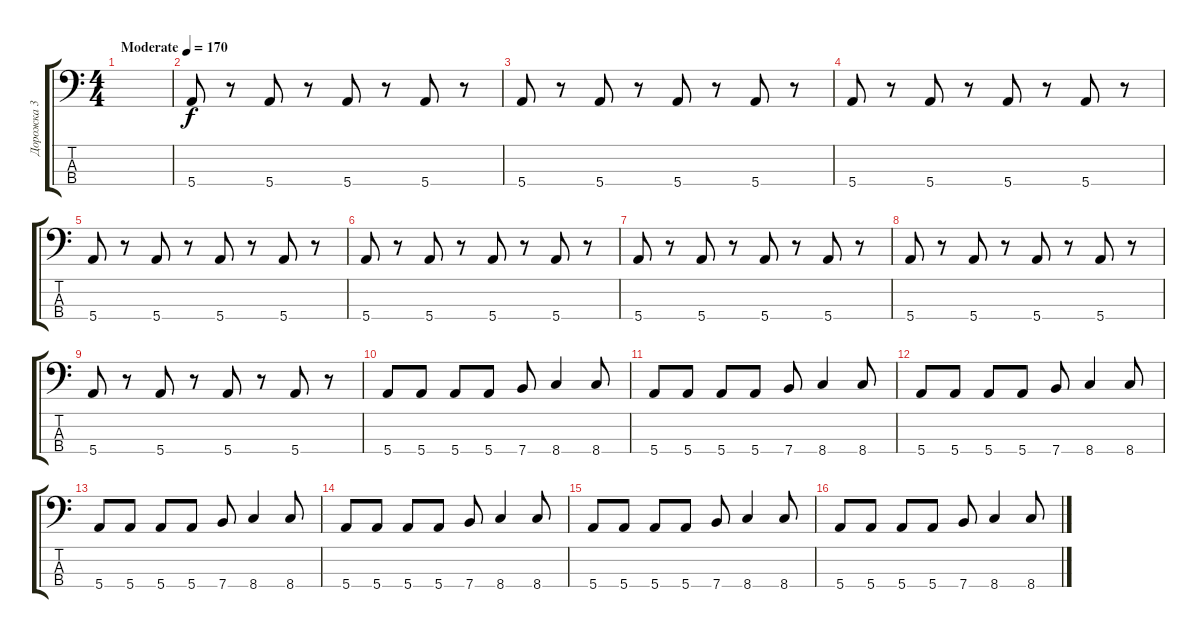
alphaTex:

\track ("Дорожка 3" "Дорожка 3") {instrument electricbassfinger}
\staff {score tabs}
\tuning (G2 D2 A1 E1) {hide}
\ts (4 4)
\tempo (170 "Moderate")
\clef f4
\ks c
|
5.4.8 r.8 5.4.8 r.8 5.4.8 r.8 5.4.8 r.8 |
5.4.8 r.8 5.4.8 r.8 5.4.8 r.8 5.4.8 r.8 |
5.4.8 r.8 5.4.8 r.8 5.4.8 r.8 5.4.8 r.8 |
5.4.8 r.8 5.4.8 r.8 5.4.8 r.8 5.4.8 r.8 |
5.4.8 r.8 5.4.8 r.8 5.4.8 r.8 5.4.8 r.8 |
5.4.8 r.8 5.4.8 r.8 5.4.8 r.8 5.4.8 r.8 |
5.4.8 r.8 5.4.8 r.8 5.4.8 r.8 5.4.8 r.8 |
5.4.8 r.8 5.4.8 r.8 5.4.8 r.8 5.4.8 r.8 |
5.4.8 5.4.8 5.4.8 5.4.8 7.4.8 8.4.4 8.4.8 |
5.4.8 5.4.8 5.4.8 5.4.8 7.4.8 8.4.4 8.4.8 |
5.4.8 5.4.8 5.4.8 5.4.8 7.4.8 8.4.4 8.4.8 |
5.4.8 5.4.8 5.4.8 5.4.8 7.4.8 8.4.4 8.4.8 |
5.4.8 5.4.8 5.4.8 5.4.8 7.4.8 8.4.4 8.4.8 |
5.4.8 5.4.8 5.4.8 5.4.8 7.4.8 8.4.4 8.4.8 |
5.4.8 5.4.8 5.4.8 5.4.8 7.4.8 8.4.4 8.4.8
